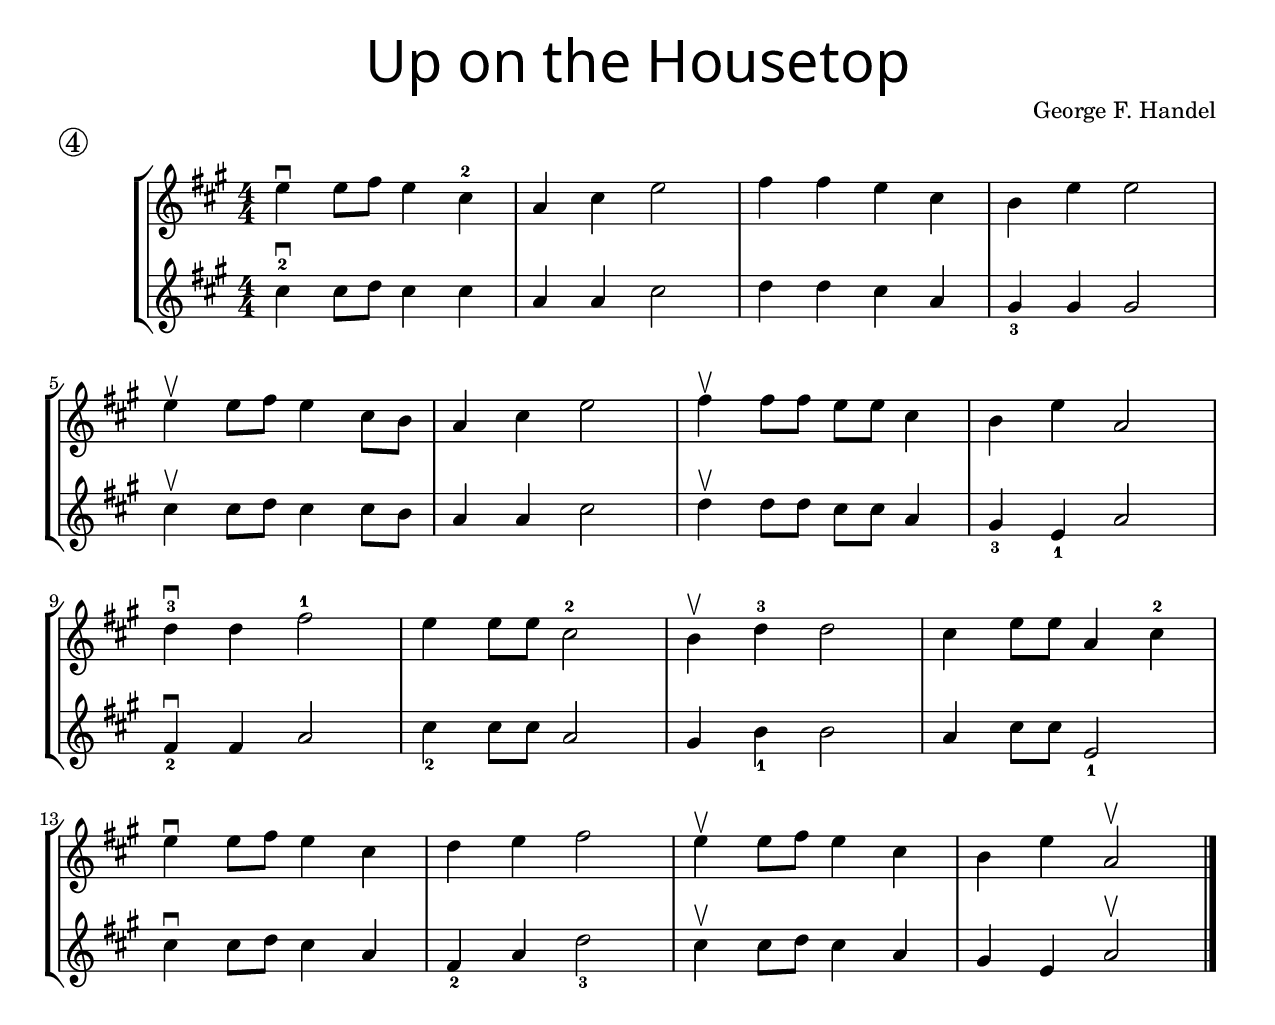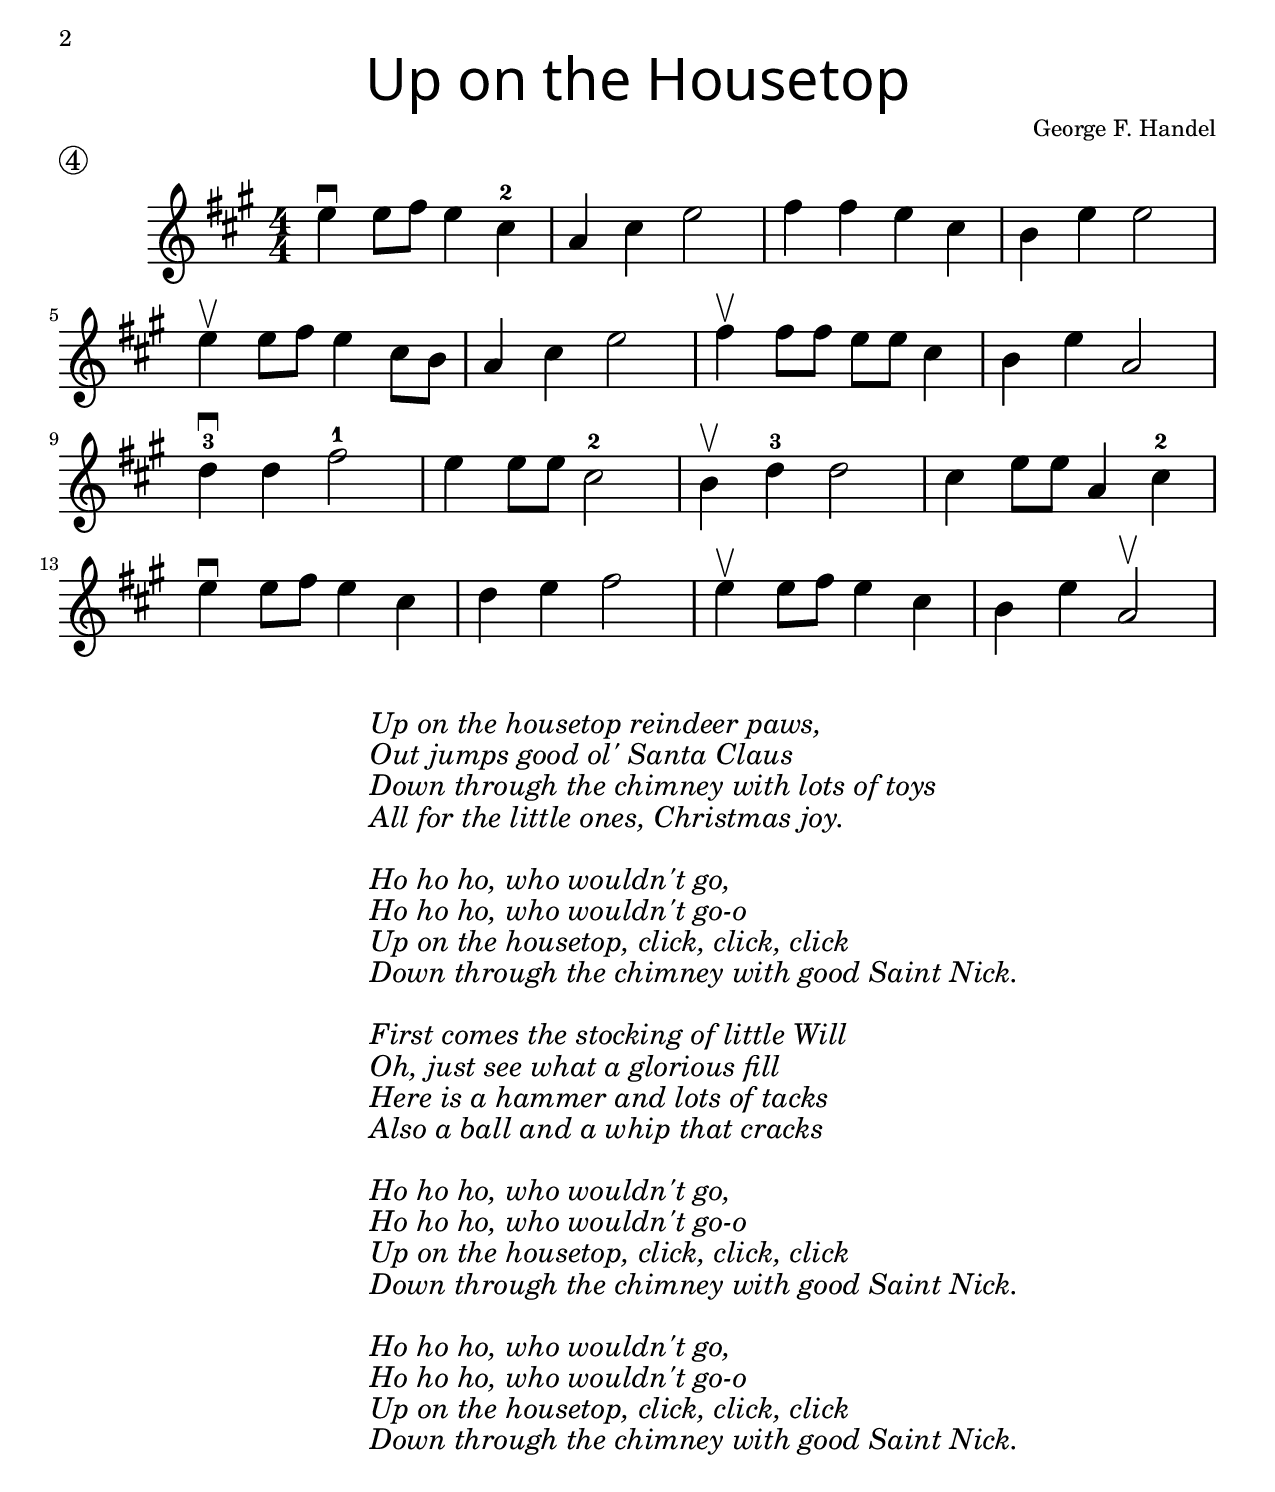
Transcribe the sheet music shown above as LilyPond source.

\version "2.16.2"
\language "english"
#(set-default-paper-size "letter")


first = \relative a' {
  \set Score.markFormatter = #format-mark-box-barnumbers
  \time 4/4
  \numericTimeSignature
  \key a \major

  e'4\downbow  e8 fs8 e4 cs4-2 |
  a4 cs e2 |
  fs4 fs e cs |
  b e e2 |
  \break

  e4\upbow e8 fs8 e4 cs8 b8 |
  a4 cs e2 |
  fs4\upbow fs8 fs e e cs4 |
  b4 e4 a,2 |
  \break

  d4-3\downbow  d fs2-1 |
  e4 e8 e8 cs2-2 |
  b4\upbow d4-3 d2 |
  cs4 e8 e8 a,4 cs-2
  \break

  e4\downbow e8 fs e4 cs |
  d4 e fs2 |
  e4\upbow e8 fs8 e4 cs4 |
  b4 e4 a,2\upbow
}
%{
\addlyrics {
}
%}
second = \relative a' {
  \time 4/4
  \numericTimeSignature
  \key a \major

  cs4-2\downbow cs8 d8 cs4 cs |
  a4 a cs2 |
  d4 d cs a |
  gs4_3 gs gs2 |
  \break

  cs4\upbow cs8 d8 cs4 cs8 b8 |
  a4 a cs2 |
  d4\upbow d8 d cs cs a4 |
  gs4_3 e_1 a2 |
  \break

  fs4\downbow_2 fs a2 |
  cs4_2 cs8 cs a2 |
  gs4 b4_1 b2 |
  a4 cs8 cs e,2_1 |
  \break

  cs'4\downbow cs8 d8 cs4 a4 |
  fs4_2 a d2_3 |
  cs4\upbow cs8 d8 cs4 a4 |
  gs4 e4 a2\upbow
  \bar "|."
}

\bookpart {
  \header {
    title = \markup {
      \override #'(font-name . "SantasSleighFull")
      \override #'(font-size . 8)
      { "Up on the Housetop" }
    }
    piece = \markup \huge \circle 4
    instrument = ""
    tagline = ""
    composer = "George F. Handel"
  }

  \score {
    \new StaffGroup <<
      \new Staff {
        \first
      }
      \new Staff {
        \second
      }
    >>
  }
}

\bookpart {
  \header {
    title = \markup {
      \override #'(font-name . "SantasSleighFull")
      \override #'(font-size . 8)
      { "Up on the Housetop" }
    }
    piece = \markup \huge \circle 4
    instrument = ""
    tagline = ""
    composer = "George F. Handel"
  }
  \score {
    \new Staff \with {
      \magnifyStaff #4/3
    } {
      \first
    }
  }
  \markup {
    \hspace #30 
    \column {
      \huge \italic {
        \line { "Up on the housetop reindeer paws,"}
        \line { "Out jumps good ol' Santa Claus" }
        \line { "Down through the chimney with lots of toys" }
        \line { "All for the little ones, Christmas joy." }
        \line { "\n" }
        \line { "Ho ho ho, who wouldn't go," }
        \line { "Ho ho ho, who wouldn't go-o" }
        \line { "Up on the housetop, click, click, click" }
        \line { "Down through the chimney with good Saint Nick." }
        \line { "\n" }
        \line { "First comes the stocking of little Will" }
        \line { "Oh, just see what a glorious fill" }
        \line { "Here is a hammer and lots of tacks" }
        \line { "Also a ball and a whip that cracks" }
        \line { "\n" }
        \line { "Ho ho ho, who wouldn't go," }
        \line { "Ho ho ho, who wouldn't go-o" }
        \line { "Up on the housetop, click, click, click" }
        \line { "Down through the chimney with good Saint Nick." }
        \line { "\n" }
        \line { "Ho ho ho, who wouldn't go," }
        \line { "Ho ho ho, who wouldn't go-o" }
        \line { "Up on the housetop, click, click, click" }
        \line { "Down through the chimney with good Saint Nick." }
      }
    }
  }
}
